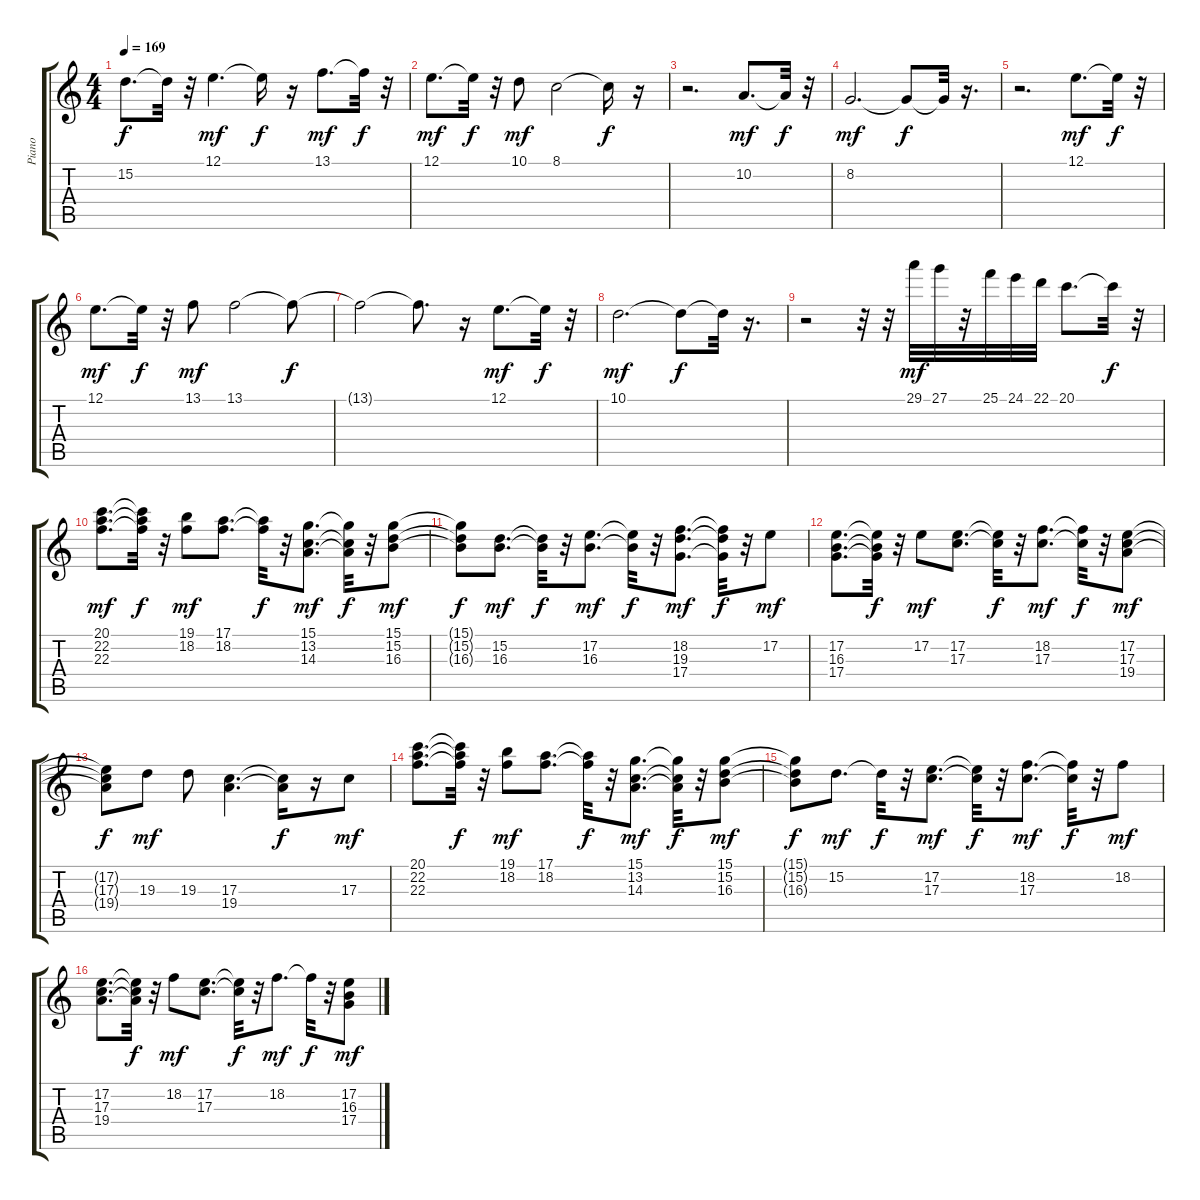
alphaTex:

\track ("Piano" "Piano") {instrument acousticgrandpiano}
\staff {score tabs}
\tuning (E4 B3 G3 D3 A2 E2) {hide}
\ts (4 4)
\tempo 169
\clef g2
\ks c
15.2{t}.8{d dy f} 15.2{t}.32 r.32 12.1.4{d dy mf} 12.1{t}.16{dy f} r.16 13.1.8{d dy mf} 13.1{t}.32{dy f} r.32 |
12.1.8{d dy mf} 12.1{t}.32{dy f} r.32 10.1.8{dy mf} 8.1.2 8.1{t}.16{dy f} r.16 |
r.2{d} 10.2.8{d dy mf} 10.2{t}.32{dy f} r.32 |
8.2.2{d dy mf} 8.2{t}.8{dy f} 8.2{t}.32 r.16{d} |
r.2{d} 12.1.8{d dy mf} 12.1{t}.32{dy f} r.32 |
12.1.8{d dy mf} 12.1{t}.32{dy f} r.32 13.1.8{dy mf} 13.1.2 13.1{t}.8{dy f} |
13.1{t}.2 13.1{t}.8{d} r.16 12.1.8{d dy mf} 12.1{t}.32{dy f} r.32 |
10.1.2{d dy mf} 10.1{t}.8{dy f} 10.1{t}.32 r.16{d} |
r.2 r.32 r.32 29.1.32{dy mf} 27.1.32 r.32 25.1.32 24.1.32 22.1.32 20.1.8{d} 20.1{t}.32{dy f} r.32 |
(20.1 22.2 22.3).8{d dy mf} (20.1{t} 22.2{t} 22.3{t}).32{dy f} r.32 (19.1 18.2).8{dy mf} (17.1 18.2).8{d} (17.1{t} 18.2{t}).32{dy f} r.32 (15.1 13.2 14.3).8{d dy mf} (15.1{t} 13.2{t} 14.3{t}).32{dy f} r.32 (15.1 15.2 16.3).8{dy mf} |
(15.1{t} 15.2{t} 16.3{t}).8{dy f} (15.2 16.3).8{d dy mf} (15.2{t} 16.3{t}).32{dy f} r.32 (17.2 16.3).8{d dy mf} (17.2{t} 16.3{t}).32{dy f} r.32 (18.2 19.3 17.4).8{d dy mf} (18.2{t} 19.3{t} 17.4{t}).32{dy f} r.32 17.2.8{dy mf} |
(17.2 16.3 17.4).8{d} (17.2{t} 16.3{t} 17.4{t}).32{dy f} r.32 17.2.8{dy mf} (17.2 17.3).8{d} (17.2{t} 17.3{t}).32{dy f} r.32 (18.2 17.3).8{d dy mf} (18.2{t} 17.3{t}).32{dy f} r.32 (17.2 17.3 19.4).8{dy mf} |
(17.2{t} 17.3{t} 19.4{t}).8{dy f} 19.3.8{dy mf} 19.3.8 (17.3 19.4).4{d} (17.3{t} 19.4{t}).16{dy f} r.16 17.3.8{dy mf} |
(20.1 22.2 22.3).8{d} (20.1{t} 22.2{t} 22.3{t}).32{dy f} r.32 (19.1 18.2).8{dy mf} (17.1 18.2).8{d} (17.1{t} 18.2{t}).32{dy f} r.32 (15.1 13.2 14.3).8{d dy mf} (15.1{t} 13.2{t} 14.3{t}).32{dy f} r.32 (15.1 15.2 16.3).8{dy mf} |
(15.1{t} 15.2{t} 16.3{t}).8{dy f} 15.2.8{d dy mf} 15.2{t}.32{dy f} r.32 (17.2 17.3).8{d dy mf} (17.2{t} 17.3{t}).32{dy f} r.32 (18.2 17.3).8{d dy mf} (18.2{t} 17.3{t}).32{dy f} r.32 18.2.8{dy mf} |
(17.2 17.3 19.4).8{d} (17.2{t} 17.3{t} 19.4{t}).32{dy f} r.32 18.2.8{dy mf} (17.2 17.3).8{d} (17.2{t} 17.3{t}).32{dy f} r.32 18.2.8{d dy mf} 18.2{t}.32{dy f} r.32 (17.2 16.3 17.4).8{dy mf}
